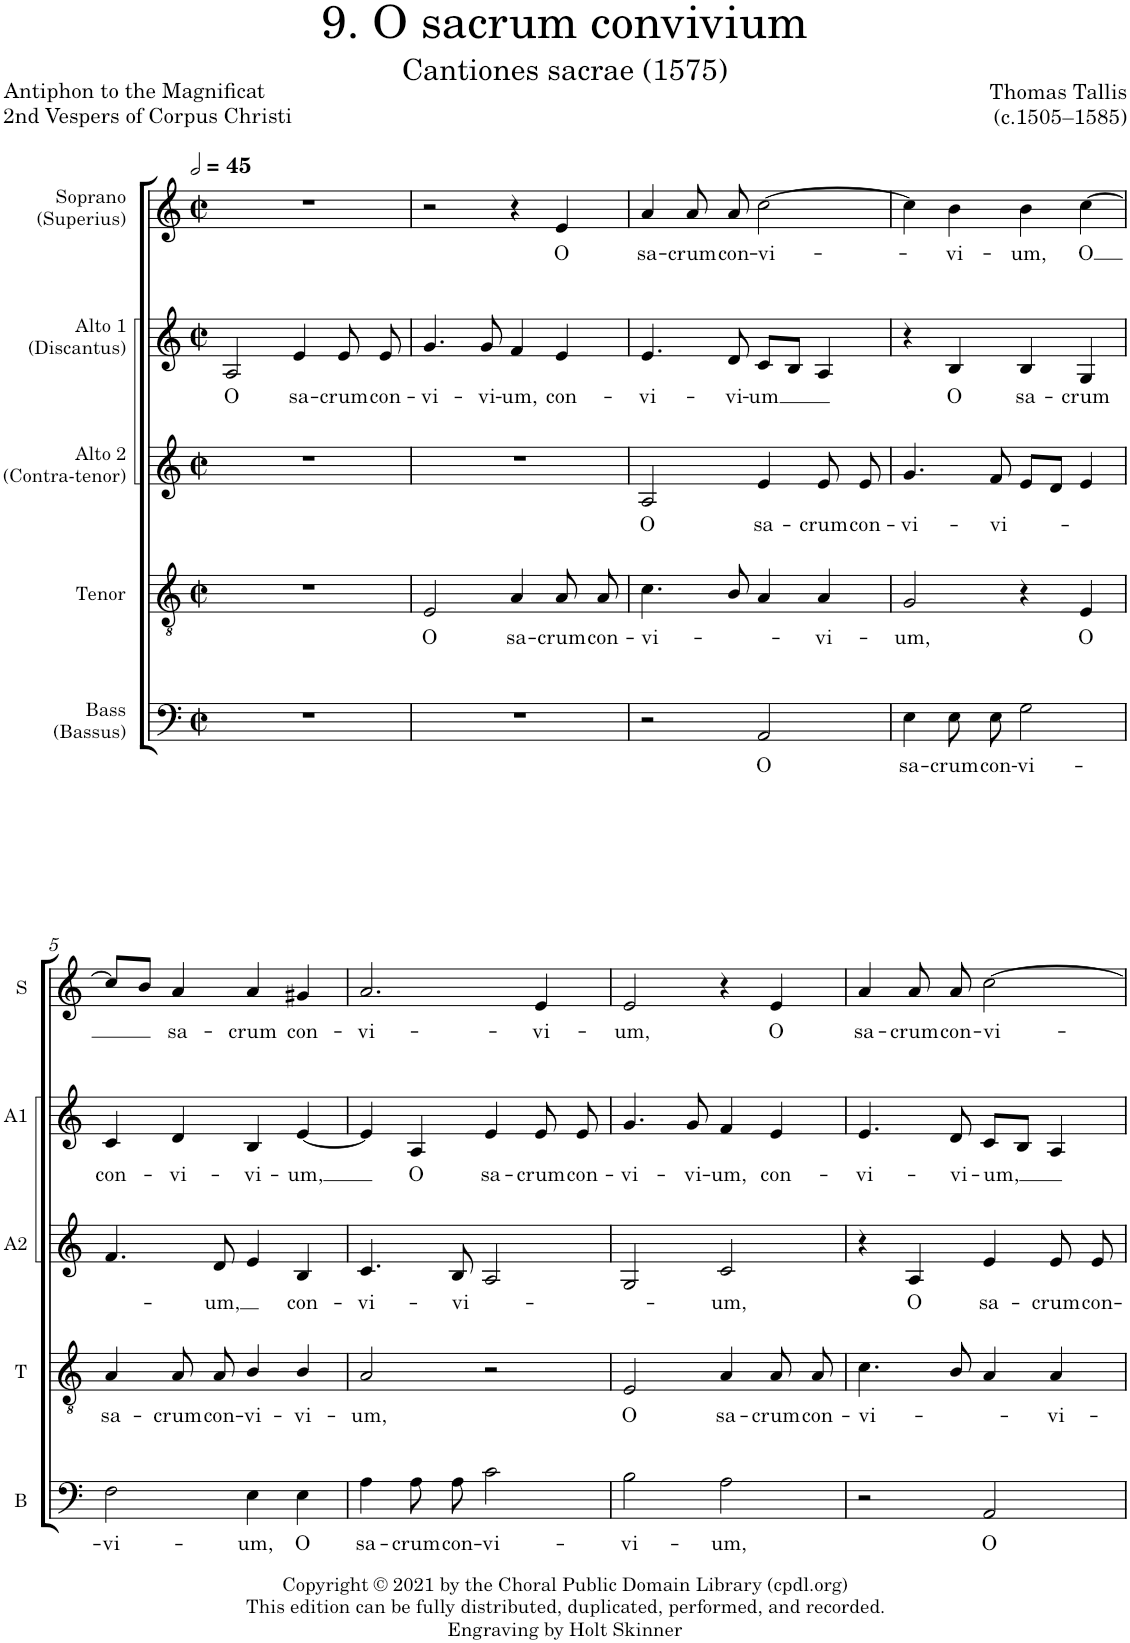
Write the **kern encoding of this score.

**kern	**text	**kern	**text	**kern	**text	**kern	**text	**kern	**text
*part5	*part5	*part4	*part4	*part3	*part3	*part2	*part2	*part1	*part1
*staff5	*staff5	*staff4	*staff4	*staff3	*staff3	*staff2	*staff2	*staff1	*staff1
*I"Bass (Bassus)	*	*I"Tenor	*	*I"Alto 2 (Contra-tenor)	*	*I"Alto 1 (Discantus)	*	*I"Soprano (Superius)	*
*I'B	*	*I'T	*	*I'A2	*	*I'A1	*	*I'S	*
*clefF4	*	*clefGv2	*	*clefG2	*	*clefG2	*	*clefG2	*
*k[]	*	*k[]	*	*k[]	*	*k[]	*	*k[]	*
*M2/2	*	*M2/2	*	*M2/2	*	*M2/2	*	*M2/2	*
*met(c|)	*	*met(c|)	*	*met(c|)	*	*met(c|)	*	*met(c|)	*
*MM90	*	*MM90	*	*MM90	*	*MM90	*	*MM90	*
=1	=1	=1	=1	=1	=1	=1	=1	=1	=1
!	!	!	!	!	!	!	!LO:LY:b	!	!
1r	.	1r	.	1r	.	2A/	O	1r	.
!	!	!	!	!	!	!	!LO:LY:b	!	!
.	.	.	.	.	.	4e/	sa-	.	.
!	!	!	!	!	!	!	!LO:LY:b	!	!
.	.	.	.	.	.	8e/	-crum	.	.
!	!	!	!	!	!	!	!LO:LY:b	!	!
.	.	.	.	.	.	8e/	con-	.	.
=2	=2	=2	=2	=2	=2	=2	=2	=2	=2
!	!	!	!LO:LY:b	!	!	!	!LO:LY:b	!	!
1r	.	2E/	O	1r	.	4.g/	-vi-	2r	.
!	!	!	!	!	!	!	!LO:LY:b	!	!
.	.	.	.	.	.	8g/	-vi-	.	.
!	!	!	!LO:LY:b	!	!	!	!LO:LY:b	!	!
.	.	4A/	sa-	.	.	4f/	-um,	4r	.
!	!	!	!LO:LY:b	!	!	!	!LO:LY:b	!	!LO:LY:b
.	.	8A/L	-crum	.	.	4e/	con-	4e/	O
!	!	!	!LO:LY:b	!	!	!	!	!	!
.	.	8A/J	con-	.	.	.	.	.	.
=3	=3	=3	=3	=3	=3	=3	=3	=3	=3
!	!	!	!LO:LY:b	!	!LO:LY:b	!	!LO:LY:b	!	!LO:LY:b
2r	.	4.c\	-vi-	2A/	O	4.e/	-vi-	4a/	sa-
!	!	!	!	!	!	!	!	!	!LO:LY:b
.	.	.	.	.	.	.	.	8a/	-crum
!	!	!	!	!	!	!	!LO:LY:b	!	!LO:LY:b
.	.	8B/	.	.	.	8d/	-vi-	8a/	con-
!	!LO:LY:b	!	!	!	!LO:LY:b	!	!LO:LY:b	!	!LO:LY:b
2AA/	O	4A/	.	4e/	sa-	8c/L	-um	[2cc\	-vi-
.	.	.	.	.	.	8B/J	.	.	.
!	!	!	!LO:LY:b	!	!LO:LY:b	!	!	!	!
.	.	4A/	-vi-	8e/	-crum	4A/	.	.	.
!	!	!	!	!	!LO:LY:b	!	!	!	!
.	.	.	.	8e/	con-	.	.	.	.
=4	=4	=4	=4	=4	=4	=4	=4	=4	=4
!	!LO:LY:b	!	!LO:LY:b	!	!LO:LY:b	!	!	!	!
4E\	sa-	2G/	-um,	4.g/	vi-	4r	.	4cc\]	.
!	!LO:LY:b	!	!	!	!	!	!LO:LY:b	!	!LO:LY:b
8E\L	-crum	.	.	.	.	4B/	O	4b\	-vi-
!	!LO:LY:b	!	!	!	!LO:LY:b	!	!	!	!
8E\J	con-	.	.	8f/	-vi-	.	.	.	.
!	!LO:LY:b	!	!	!	!	!	!LO:LY:b	!	!LO:LY:b
2G\	-vi-	4r	.	8e/L	.	4B/	sa-	4b\	-um,
.	.	.	.	8d/J	.	.	.	.	.
!	!	!	!LO:LY:b	!	!	!	!LO:LY:b	!	!LO:LY:b
.	.	4E/	O	4e/	.	4G/	-crum	[4cc\	O
!!LO:LB:g=z
=5	=5	=5	=5	=5	=5	=5	=5	=5	=5
!	!LO:LY:b	!	!LO:LY:b	!	!	!	!LO:LY:b	!	!
2F\	-vi-	4A/	sa-	4.f/	.	4c/	con-	8cc/L]	.
.	.	.	.	.	.	.	.	8b/J	.
!	!	!	!LO:LY:b	!	!	!	!LO:LY:b	!	!LO:LY:b
.	.	8A/L	-crum	.	.	4d/	-vi-	4a/	sa-
!	!	!	!LO:LY:b	!	!LO:LY:b	!	!	!	!
.	.	8A/J	con-	8d/	-um,	.	.	.	.
!	!LO:LY:b	!	!LO:LY:b	!	!	!	!LO:LY:b	!	!LO:LY:b
4E\	-um,	4B/	-vi-	4e/	.	4B/	-vi-	4a/	-crum
!	!LO:LY:b	!	!LO:LY:b	!	!LO:LY:b	!	!LO:LY:b	!	!LO:LY:b
4E\	O	4B/	-vi-	4B/	con-	[4e/	-um,	4g#X/	con-
=6	=6	=6	=6	=6	=6	=6	=6	=6	=6
!	!LO:LY:b	!	!LO:LY:b	!	!LO:LY:b	!	!	!	!LO:LY:b
4A\	sa-	2A/	-um,	4.c/	-vi-	4e/]	.	2.a/	-vi-
!	!LO:LY:b	!	!	!	!	!	!LO:LY:b	!	!
8A\L	-crum	.	.	.	.	4A/	O	.	.
!	!LO:LY:b	!	!	!	!LO:LY:b	!	!	!	!
8A\J	con-	.	.	8B/	-vi-	.	.	.	.
!	!LO:LY:b	!	!	!	!	!	!LO:LY:b	!	!
2c\	-vi-	2r	.	2A/	.	4e/	sa-	.	.
!	!	!	!	!	!	!	!LO:LY:b	!	!LO:LY:b
.	.	.	.	.	.	8e/	-crum	4e/	-vi-
!	!	!	!	!	!	!	!LO:LY:b	!	!
.	.	.	.	.	.	8e/	con-	.	.
=7	=7	=7	=7	=7	=7	=7	=7	=7	=7
!	!LO:LY:b	!	!LO:LY:b	!	!	!	!LO:LY:b	!	!LO:LY:b
2B\	-vi-	2E/	O	2G/	.	4.g/	-vi-	2e/	-um,
!	!	!	!	!	!	!	!LO:LY:b	!	!
.	.	.	.	.	.	8g/	-vi-	.	.
!	!LO:LY:b	!	!LO:LY:b	!	!LO:LY:b	!	!LO:LY:b	!	!
2A\	-um,	4A/	sa-	2c/	-um,	4f/	-um,	4r	.
!	!	!	!LO:LY:b	!	!	!	!LO:LY:b	!	!LO:LY:b
.	.	8A/L	-crum	.	.	4e/	con-	4e/	O
!	!	!	!LO:LY:b	!	!	!	!	!	!
.	.	8A/J	con-	.	.	.	.	.	.
=8	=8	=8	=8	=8	=8	=8	=8	=8	=8
!	!	!	!LO:LY:b	!	!	!	!LO:LY:b	!	!LO:LY:b
2r	.	4.c\	-vi-	4r	.	4.e/	vi-	4a/	sa-
!	!	!	!	!	!LO:LY:b	!	!	!	!LO:LY:b
.	.	.	.	4A/	O	.	.	8a/	-crum
!	!	!	!	!	!	!	!LO:LY:b	!	!LO:LY:b
.	.	8B/	.	.	.	8d/	-vi-	8a/	con-
!	!LO:LY:b	!	!	!	!LO:LY:b	!	!LO:LY:b	!	!LO:LY:b
2AA/	O	4A/	.	4e/	sa-	8c/L	-um,	[2cc\	-vi-
.	.	.	.	.	.	8B/J	.	.	.
!	!	!	!LO:LY:b	!	!LO:LY:b	!	!	!	!
.	.	4A/	-vi-	8e/	-crum	4A/	.	.	.
!	!	!	!	!	!LO:LY:b	!	!	!	!
.	.	.	.	8e/	con-	.	.	.	.
=	=	=	=	=	=	=	=	=	=
*-	*-	*-	*-	*-	*-	*-	*-	*-	*-
